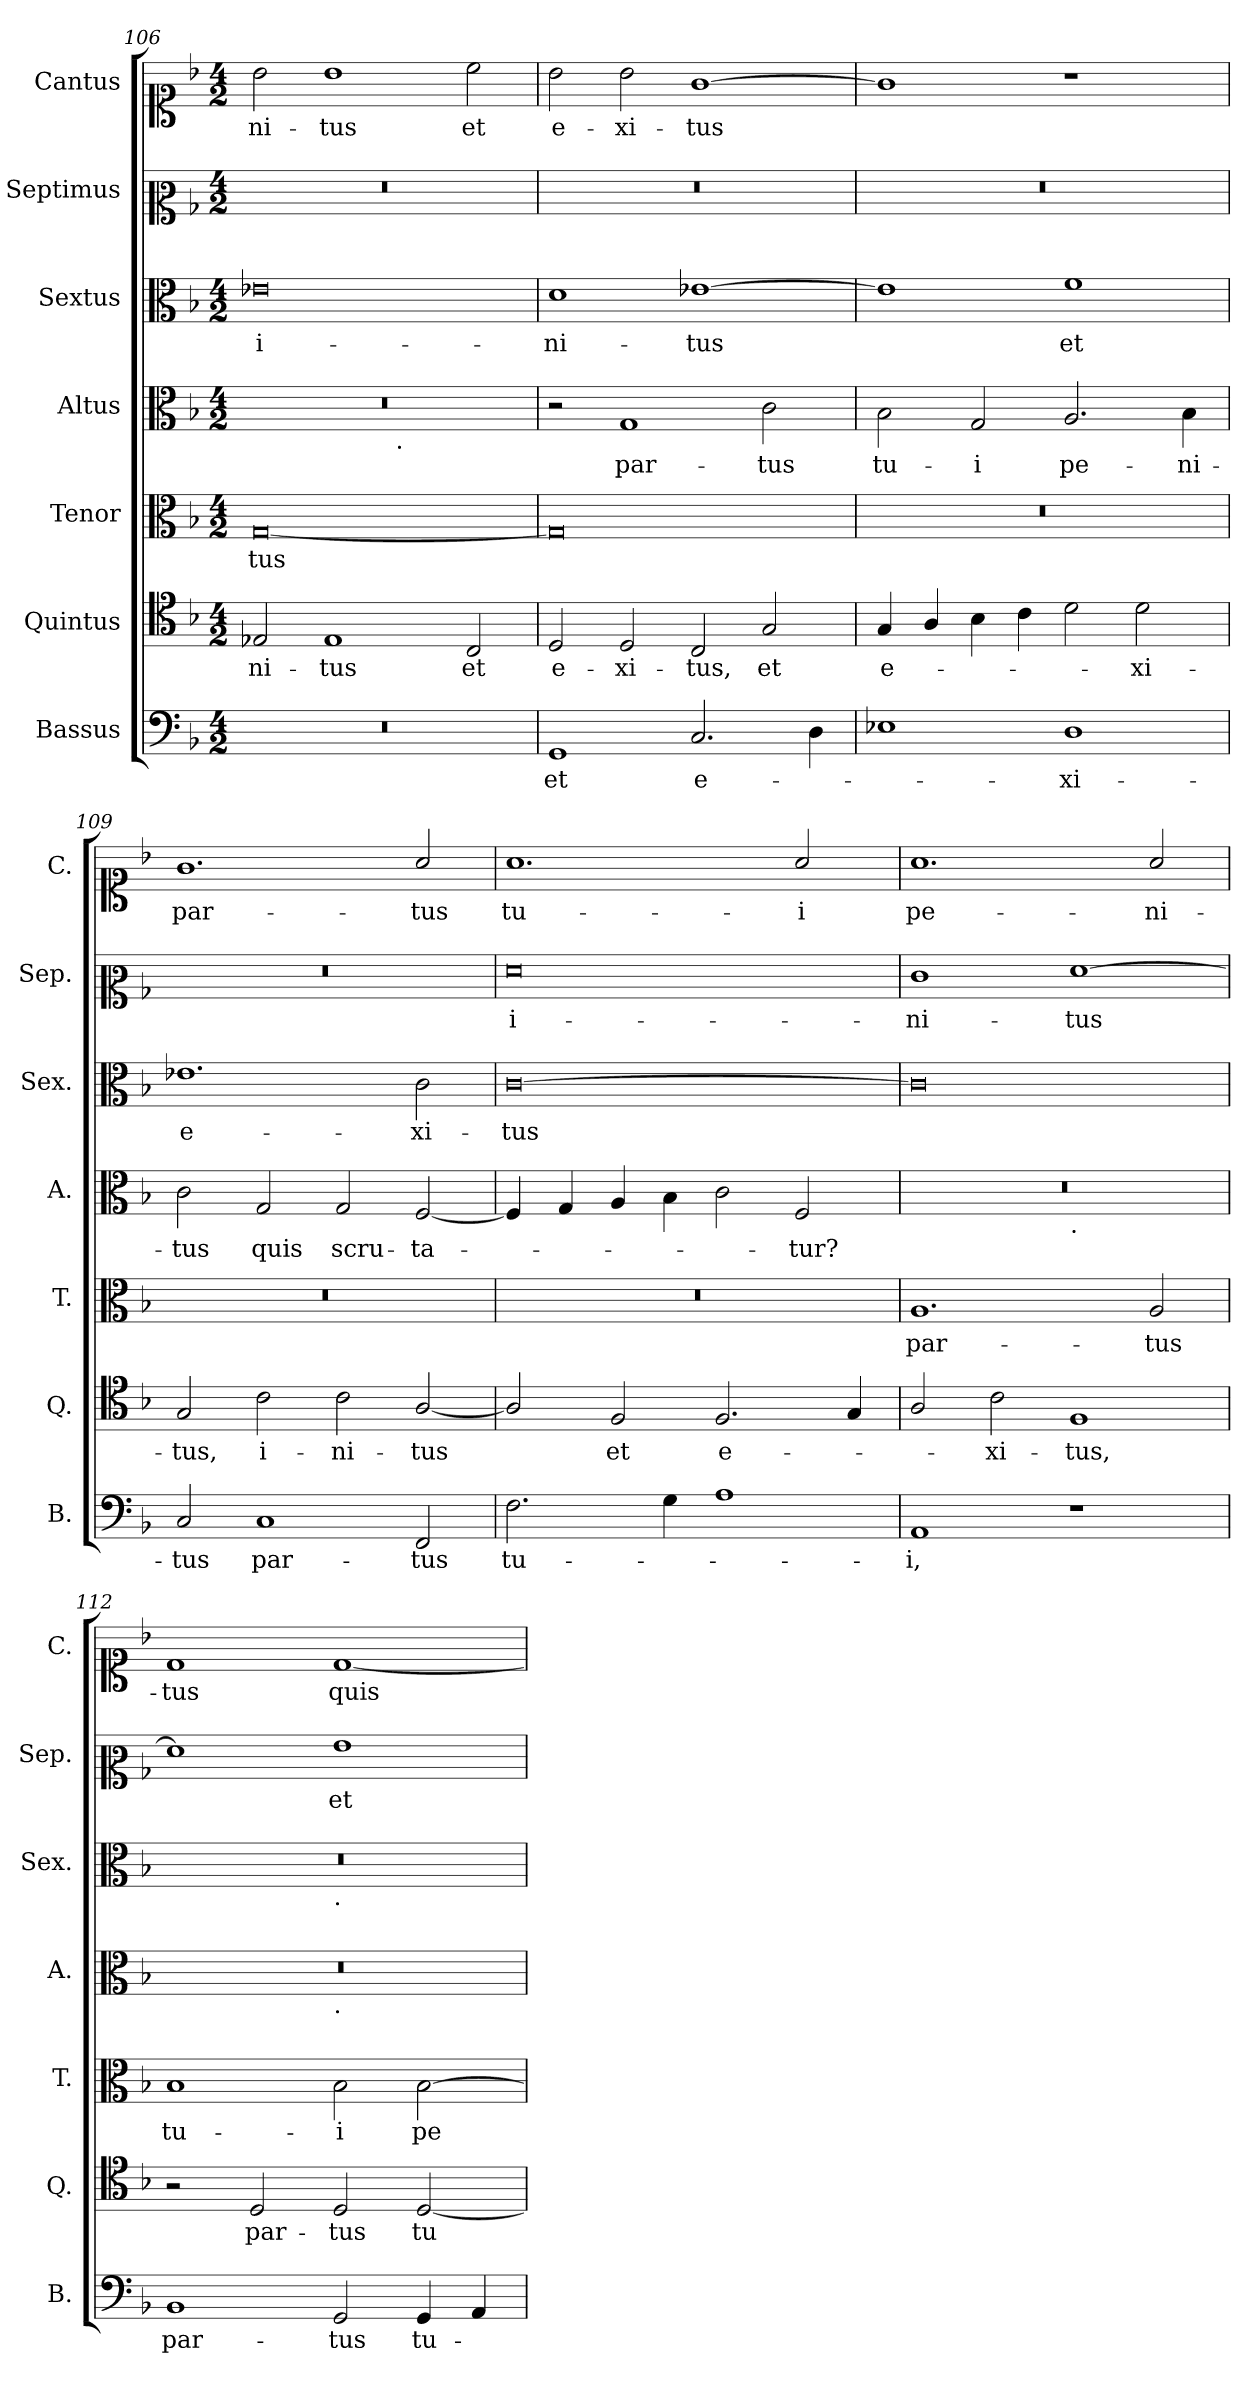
**kern	**text	**kern	**text	**kern	**text	**kern	**text	**kern	**text	**kern	**text	**kern	**text
*part7	*part7	*part6	*part6	*part5	*part5	*part4	*part4	*part3	*part3	*part2	*part2	*part1	*part1
*staff7	*staff7	*staff6	*staff6	*staff5	*staff5	*staff4	*staff4	*staff3	*staff3	*staff2	*staff2	*staff1	*staff1
*I"Bassus	*	*I"Quintus	*	*I"Tenor	*	*I"Altus	*	*I"Sextus	*	*I"Septimus	*	*I"Cantus	*
*I'B.	*	*I'Q.	*	*I'T.	*	*I'A.	*	*I'Sex.	*	*I'Sep.	*	*I'C.	*
*clefF4	*	*clefC4	*	*clefC3	*	*clefC3	*	*clefC3	*	*clefC2	*	*clefC1	*
*k[b-]	*	*k[b-]	*	*k[b-]	*	*k[b-]	*	*k[b-]	*	*k[b-]	*	*k[b-]	*
*F:	*	*F:	*	*F:	*	*F:	*	*F:	*	*F:	*	*F:	*
*M4/2	*	*M4/2	*	*M4/2	*	*M4/2	*	*M4/2	*	*M4/2	*	*M4/2	*
=106	=106	=106	=106	=106	=106	=106	=106	=106	=106	=106	=106	=106	=106
!LO:N:vis=1	!	!	!	!	!	!LO:N:vis=1	!	!	!	!LO:N:vis=1	!	!	!
*	*	*	*	*	*	*^	*	*	*	*	*	*	*
0r	.	2E-X/	-ni-	[0G	-tus	0r	1ryy	.	0e-X	i-	0r	.	2b-\	-ni-
.	.	1E-	-tus	.	.	.	.	.	.	.	.	.	1b-	-tus
!	!	!	!	!	!	!	!LO:TX:b:t=.	!	!	!	!	!	!	!
.	.	.	.	.	.	.	1ryy	.	.	.	.	.	.	.
.	.	2C/	et	.	.	.	.	.	.	.	.	.	2cc\	et
=107	=107	=107	=107	=107	=107	=107	=107	=107	=107	=107	=107	=107	=107	=107
!	!	!	!	!	!	!	!	!	!	!	!LO:N:vis=1	!	!	!
*	*	*	*	*	*	*v	*v	*	*	*	*	*	*	*
1GG	et	2D/	e-	0G]	.	2r	.	1d	-ni-	0r	.	2b-\	e-
.	.	2D/	-xi-	.	.	1G	par-	.	.	.	.	2b-\	-xi-
2.C/	e-	2C/	-tus,	.	.	.	.	[1e-X	-tus	.	.	[1g	-tus
.	.	2G/	et	.	.	2c\	-tus	.	.	.	.	.	.
4D\	.	.	.	.	.	.	.	.	.	.	.	.	.
=108	=108	=108	=108	=108	=108	=108	=108	=108	=108	=108	=108	=108	=108
!	!	!	!	!LO:N:vis=1	!	!	!	!	!	!LO:N:vis=1	!	!	!
1E-X	.	4G/	e-	0r	.	2B-\	tu-	1e-]	.	0r	.	1g]	.
.	.	4A/	.	.	.	.	.	.	.	.	.	.	.
.	.	4B-\	.	.	.	2G/	-i	.	.	.	.	.	.
.	.	4c\	.	.	.	.	.	.	.	.	.	.	.
1D	-xi-	2d\	.	.	.	2.A/	pe-	1f	et	.	.	1r	.
.	.	2d\	-xi-	.	.	.	.	.	.	.	.	.	.
.	.	.	.	.	.	4B-\	-ni-	.	.	.	.	.	.
=109	=109	=109	=109	=109	=109	=109	=109	=109	=109	=109	=109	=109	=109
!	!	!	!	!LO:N:vis=1	!	!	!	!	!	!LO:N:vis=1	!	!	!
2C/	-tus	2G/	-tus,	0r	.	2c\	-tus	1.e-X	e-	0r	.	1.g	par-
1C	par-	2c\	i-	.	.	2G/	quis	.	.	.	.	.	.
.	.	2c\	-ni-	.	.	2G/	scru-	.	.	.	.	.	.
2FF/	-tus	[2A/	-tus	.	.	[2F/	-ta-	2c\	-xi-	.	.	2a/	-tus
=110	=110	=110	=110	=110	=110	=110	=110	=110	=110	=110	=110	=110	=110
!	!	!	!	!LO:N:vis=1	!	!	!	!	!	!	!	!	!
2.F\	tu-	2A/]	.	0r	.	4F/]	.	[0c	-tus	0f	i-	1.a	tu-
.	.	.	.	.	.	4G/	.	.	.	.	.	.	.
.	.	2F/	et	.	.	4A/	.	.	.	.	.	.	.
4G\	.	.	.	.	.	4B-\	.	.	.	.	.	.	.
1A	.	2.F/	e-	.	.	2c\	.	.	.	.	.	.	.
.	.	.	.	.	.	2F/	-tur?	.	.	.	.	2a/	-i
.	.	4G/	.	.	.	.	.	.	.	.	.	.	.
=111	=111	=111	=111	=111	=111	=111	=111	=111	=111	=111	=111	=111	=111
!	!	!	!	!	!	!LO:N:vis=1	!	!	!	!	!	!	!
*	*	*	*	*	*	*^	*	*	*	*	*	*	*
1AA	-i,	2A/	.	1.A	par-	0r	1ryy	.	0c]	.	1e	-ni-	1.a	pe-
.	.	2c\	-xi-	.	.	.	.	.	.	.	.	.	.	.
!	!	!	!	!	!	!	!LO:TX:b:t=.	!	!	!	!	!	!	!
1r	.	1F	-tus,	.	.	.	1ryy	.	.	.	[1f	-tus	.	.
.	.	.	.	2A/	-tus	.	.	.	.	.	.	.	2a/	-ni-
=112	=112	=112	=112	=112	=112	=112	=112	=112	=112	=112	=112	=112	=112	=112
!	!	!	!	!	!	!LO:N:vis=1	!	!	!LO:N:vis=1	!	!	!	!	!
*	*	*	*	*	*	*	*	*	*^	*	*	*	*	*
1BB-	par-	2r	.	1B-	tu-	0r	1ryy	.	0r	1ryy	.	1f]	.	1d	-tus
.	.	2D/	par-	.	.	.	.	.	.	.	.	.	.	.	.
!	!	!	!	!	!	!	!	!	!	!LO:TX:b:t=.	!	!	!	!	!
!	!	!	!	!	!	!	!LO:TX:b:t=.	!	!	!	!	!	!	!	!
2GG/	-tus	2D/	-tus	2B-\	-i	.	1ryy	.	.	1ryy	.	1g	et	[1d	quis
4GG/	tu-	[2D/	tu-	[2B-\	pe-	.	.	.	.	.	.	.	.	.	.
4AA/	.	.	.	.	.	.	.	.	.	.	.	.	.	.	.
*	*	*	*	*	*	*v	*v	*	*	*	*	*	*	*	*
*	*	*	*	*	*	*	*	*v	*v	*	*	*	*	*
=	=	=	=	=	=	=	=	=	=	=	=	=	=
*-	*-	*-	*-	*-	*-	*-	*-	*-	*-	*-	*-	*-	*-
